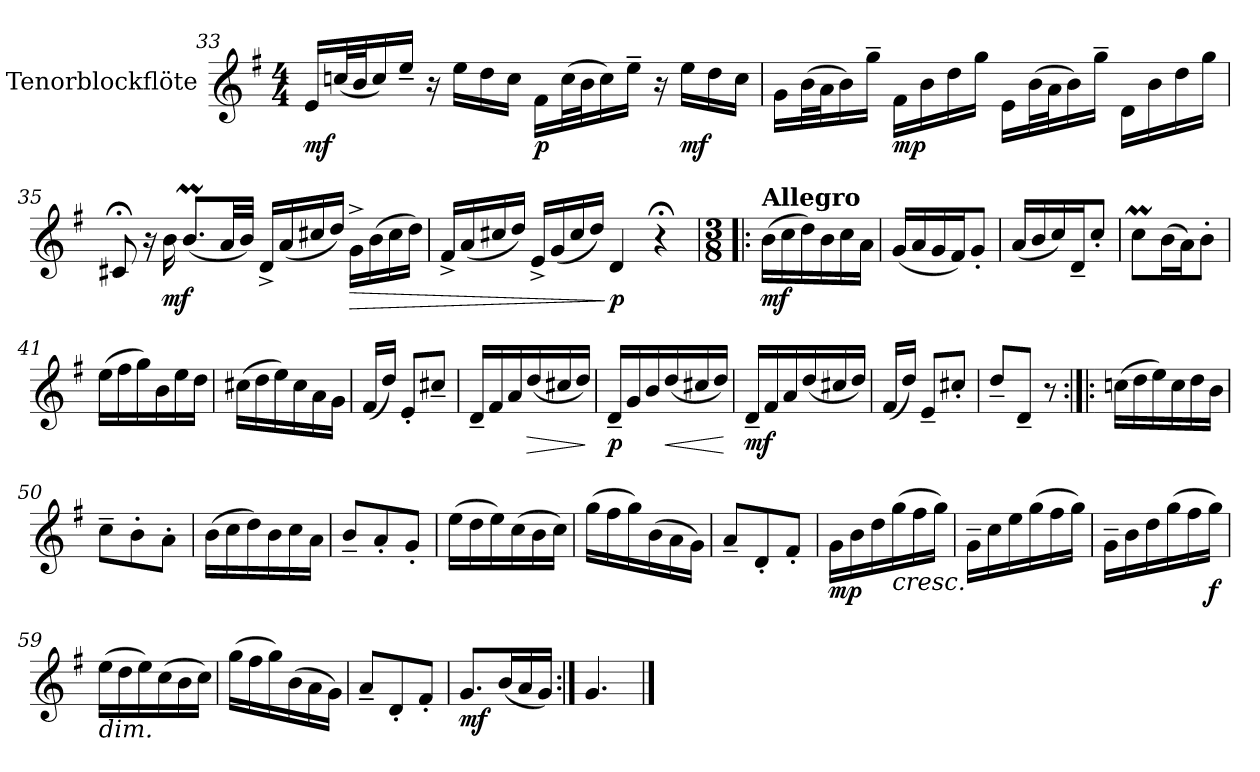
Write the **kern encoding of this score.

**kern	**dynam
*part1	*part1
*staff1	*staff1
*I"Tenorblockflöte	*
*I'T.bfl.	*
!!LO:LB:g=z
*clefG2	*
*k[f#]	*
*M4/4	*
=33	=33
!	!LO:DY:b
16e/LL	mf
(<32ccn/L	.
32b/J	.
16cc/)	.
16ee~/JJ	.
16r	.
16ee\LL	.
16dd\	.
16cc\JJ	.
!	!LO:DY:b
16f#\LL	p
(>32cc\L	.
32b\J	.
16cc\)	.
16ee~\JJ	.
16r	.
!	!LO:DY:b
16ee\LL	mf
16dd\	.
16cc\JJ	.
=34	=34
16g\LL	.
(>32b\L	.
32a\J	.
16b\)	.
16gg~\JJ	.
!	!LO:DY:b
16f#\LL	mp
16b\	.
16dd\	.
16gg\JJ	.
16e\LL	.
(>32b\L	.
32a\J	.
16b\)	.
16gg~\JJ	.
16d\LL	.
16b\	.
16dd\	.
16gg\JJ	.
!!LO:LB:g=z
=35	=35
*MM40	*
8c#X;</	.
16r	.
*MM60	*
!	!LO:DY:b
16b\	mf
(<8.bm/L	.
32a/LL	.
32b/JJJ)	.
16d^/LL	.
(<16a/	.
16cc#X/	.
16dd/JJ)	.
!	!LO:HP:b
16g^\LL	>
(>16b\	.
16cc#\	.
16dd\JJ)	.
=36	=36
16f#^/LL	.
(<16a/	.
16cc#X/	.
16dd/JJ)	.
16e^/LL	.
(<16g/	.
16cc#/	.
16dd/JJ)	.
!	!LO:DY:n=1:b
4d/	] p
*MM40	*
4r;<	.
=37!|:	=37!|:
*M3/8	*
*MM98	*
!LO:TX:a:B:t=Allegro	!
!	!LO:DY:b
(>16b\LL	mf
16cc\	.
16dd\)	.
16b\	.
16cc\	.
16a\JJ	.
=38	=38
(<16g/LL	.
16a/	.
16g/	.
16f#/J)	.
8g'/J	.
=39	=39
(<16a/LL	.
16b/	.
16cc/)	.
16d~/J	.
8cc'/J	.
!!LO:LB:g=z
=40	=40
8ccM\L	.
(>16b\L	.
16a\J)	.
8b'\J	.
=41	=41
(>16ee\LL	.
16ff#\	.
16gg\)	.
16b\	.
16ee\	.
16dd\JJ	.
=42	=42
(>16cc#X\LL	.
16dd\	.
16ee\)	.
16cc#\	.
16a\	.
16g\JJ	.
=43	=43
(<16f#/LL	.
16dd/JJ)	.
8e'/L	.
8cc#X~/J	.
=44	=44
16d~/LL	.
16f#/	.
16a/	.
!	!LO:HP:b
(<16dd/	>
16cc#X/	.
16dd/JJ)	.
.	]
=45	=45
!	!LO:DY:b
16d~/LL	p
16g/	.
16b/	.
!	!LO:HP:b
(<16dd/	<
16cc#X/	.
16dd/JJ)	.
.	[
=46	=46
!	!LO:DY:b
16d~/LL	mf
16f#/	.
16a/	.
(<16dd/	.
16cc#X/	.
16dd/JJ)	.
=47	=47
(<16f#/LL	.
16dd/JJ)	.
8e~/L	.
8cc#X'/J	.
!!LO:LB:g=z
=48	=48
8dd~/L	.
8d~/J	.
8r	.
=49:|!|:	=49:|!|:
(>16ccn\LL	.
16dd\	.
16ee\)	.
16cc\	.
16dd\	.
16b\JJ	.
=50	=50
8cc~\L	.
8b'\	.
8a'\J	.
=51	=51
(>16b\LL	.
16cc\	.
16dd\)	.
16b\	.
16cc\	.
16a\JJ	.
=52	=52
8b~/L	.
8a'/	.
8g'/J	.
=53	=53
(>16ee\LL	.
16dd\	.
16ee\)	.
(>16cc\	.
16b\	.
16cc\JJ)	.
=54	=54
(>16gg\LL	.
16ff#\	.
16gg\)	.
(>16b\	.
16a\	.
16g\JJ)	.
=55	=55
8a~/L	.
8d'/	.
8f#'/J	.
=56	=56
!	!LO:DY:b
16g\LL	mp
16b\	.
16dd\	.
!LO:TX:b:i:t=cresc.	!
(>16gg\	.
16ff#\	.
16gg\JJ)	.
!!LO:LB:g=z
=57	=57
16g~\LL	.
16cc\	.
16ee\	.
(>16gg\	.
16ff#\	.
16gg\JJ)	.
=58	=58
16g~\LL	.
16b\	.
16dd\	.
(>16gg\	.
16ff#\	.
!	!LO:DY:b
16gg\JJ)	f
=59	=59
!LO:TX:b:i:t=dim.	!
(>16ee\LL	.
16dd\	.
16ee\)	.
(>16cc\	.
16b\	.
16cc\JJ)	.
=60	=60
(>16gg\LL	.
16ff#\	.
16gg\)	.
(>16b\	.
16a\	.
16g\JJ)	.
=61	=61
8a~/L	.
8d'/	.
8f#'/J	.
=62	=62
!	!LO:DY:b
8.g/L	mf
(<16b/L	.
16a/	.
16g/JJ)	.
=63:|!	=63:|!
4.g/	.
==	==
*-	*-
